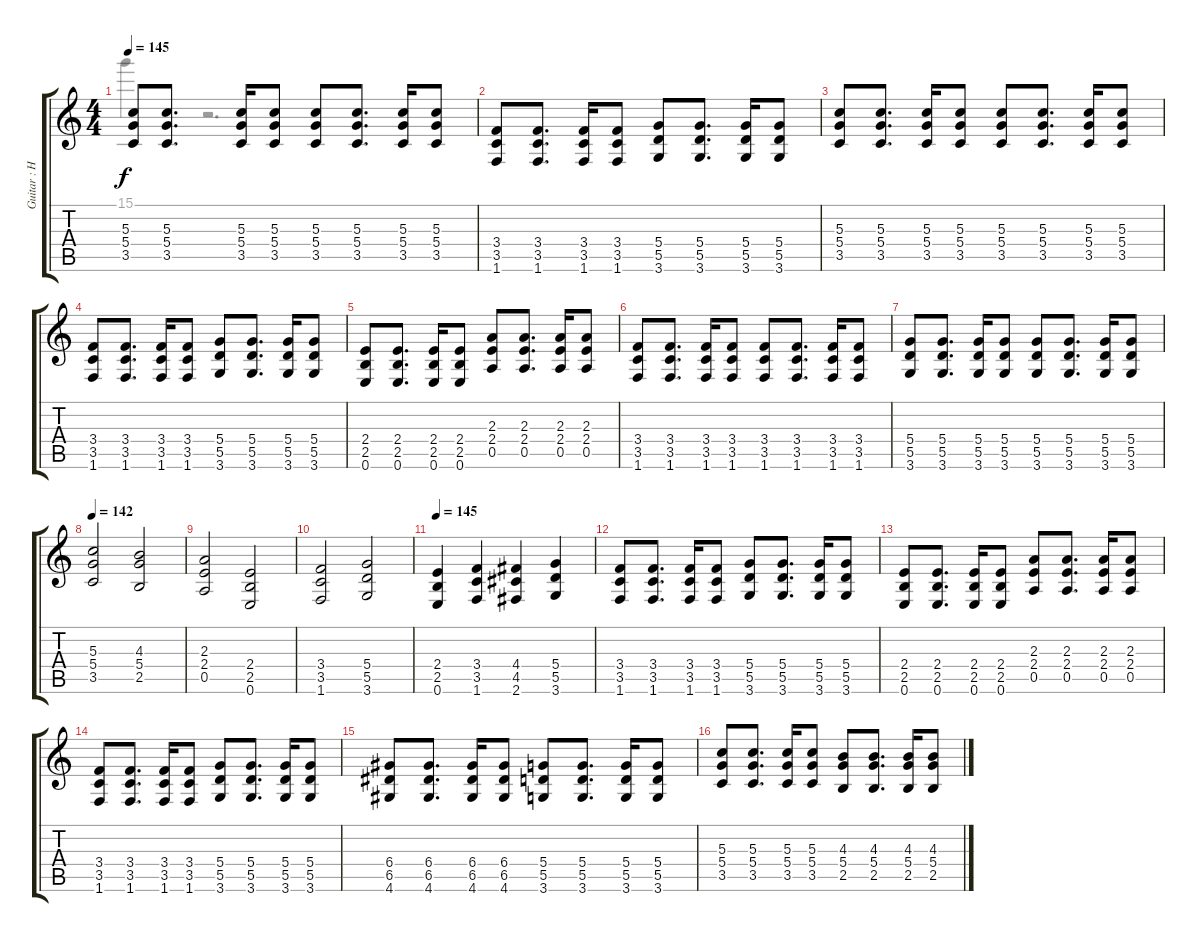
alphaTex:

\track ("Guitar : Hirasawa Yui" "Guitar : H") {instrument distortionguitar}
\staff {score tabs}
\tuning (E4 B3 G3 D3 A2 E2) {hide}
\voice
\ts (4 4)
\tempo 145
\clef g2
\ks c
(5.3 5.4 3.5).8{dy f} (5.3 5.4 3.5).8{d} (5.3 5.4 3.5).16 (5.3 5.4 3.5).8 (5.3 5.4 3.5).8 (5.3 5.4 3.5).8{d} (5.3 5.4 3.5).16 (5.3 5.4 3.5).8 |
(3.4 3.5 1.6).8 (3.4 3.5 1.6).8{d} (3.4 3.5 1.6).16 (3.4 3.5 1.6).8 (5.4 5.5 3.6).8 (5.4 5.5 3.6).8{d} (5.4 5.5 3.6).16 (5.4 5.5 3.6).8 |
(5.3 5.4 3.5).8 (5.3 5.4 3.5).8{d} (5.3 5.4 3.5).16 (5.3 5.4 3.5).8 (5.3 5.4 3.5).8 (5.3 5.4 3.5).8{d} (5.3 5.4 3.5).16 (5.3 5.4 3.5).8 |
(3.4 3.5 1.6).8 (3.4 3.5 1.6).8{d} (3.4 3.5 1.6).16 (3.4 3.5 1.6).8 (5.4 5.5 3.6).8 (5.4 5.5 3.6).8{d} (5.4 5.5 3.6).16 (5.4 5.5 3.6).8 |
(2.4 2.5 0.6).8 (2.4 2.5 0.6).8{d} (2.4 2.5 0.6).16 (2.4 2.5 0.6).8 (2.3 2.4 0.5).8 (2.3 2.4 0.5).8{d} (2.3 2.4 0.5).16 (2.3 2.4 0.5).8 |
(3.4 3.5 1.6).8 (3.4 3.5 1.6).8{d} (3.4 3.5 1.6).16 (3.4 3.5 1.6).8 (3.4 3.5 1.6).8 (3.4 3.5 1.6).8{d} (3.4 3.5 1.6).16 (3.4 3.5 1.6).8 |
(5.4 5.5 3.6).8 (5.4 5.5 3.6).8{d} (5.4 5.5 3.6).16 (5.4 5.5 3.6).8 (5.4 5.5 3.6).8 (5.4 5.5 3.6).8{d} (5.4 5.5 3.6).16 (5.4 5.5 3.6).8 |
\tempo 142
(5.3 5.4 3.5).2 (4.3 5.4 2.5).2 |
(2.3 2.4 0.5).2 (2.4 2.5 0.6).2 |
(3.4 3.5 1.6).2 (5.4 5.5 3.6).2 |
\tempo 145
(2.4 2.5 0.6).4 (3.4 3.5 1.6).4 (4.4 4.5 2.6).4 (5.4 5.5 3.6).4 |
(3.4 3.5 1.6).8 (3.4 3.5 1.6).8{d} (3.4 3.5 1.6).16 (3.4 3.5 1.6).8 (5.4 5.5 3.6).8 (5.4 5.5 3.6).8{d} (5.4 5.5 3.6).16 (5.4 5.5 3.6).8 |
(2.4 2.5 0.6).8 (2.4 2.5 0.6).8{d} (2.4 2.5 0.6).16 (2.4 2.5 0.6).8 (2.3 2.4 0.5).8 (2.3 2.4 0.5).8{d} (2.3 2.4 0.5).16 (2.3 2.4 0.5).8 |
(3.4 3.5 1.6).8 (3.4 3.5 1.6).8{d} (3.4 3.5 1.6).16 (3.4 3.5 1.6).8 (5.4 5.5 3.6).8 (5.4 5.5 3.6).8{d} (5.4 5.5 3.6).16 (5.4 5.5 3.6).8 |
(6.4 6.5 4.6).8 (6.4 6.5 4.6).8{d} (6.4 6.5 4.6).16 (6.4 6.5 4.6).8 (5.4 5.5 3.6).8 (5.4 5.5 3.6).8{d} (5.4 5.5 3.6).16 (5.4 5.5 3.6).8 |
(5.3 5.4 3.5).8 (5.3 5.4 3.5).8{d} (5.3 5.4 3.5).16 (5.3 5.4 3.5).8 (4.3 5.4 2.5).8 (4.3 5.4 2.5).8{d} (4.3 5.4 2.5).16 (4.3 5.4 2.5).8
\voice
\clef g2
\ottava regular
\simile none
\ks c
15.1.4{dy f} r.2{d} |
|
|
|
|
|
|
|
|
|
|
|
|
|
|
